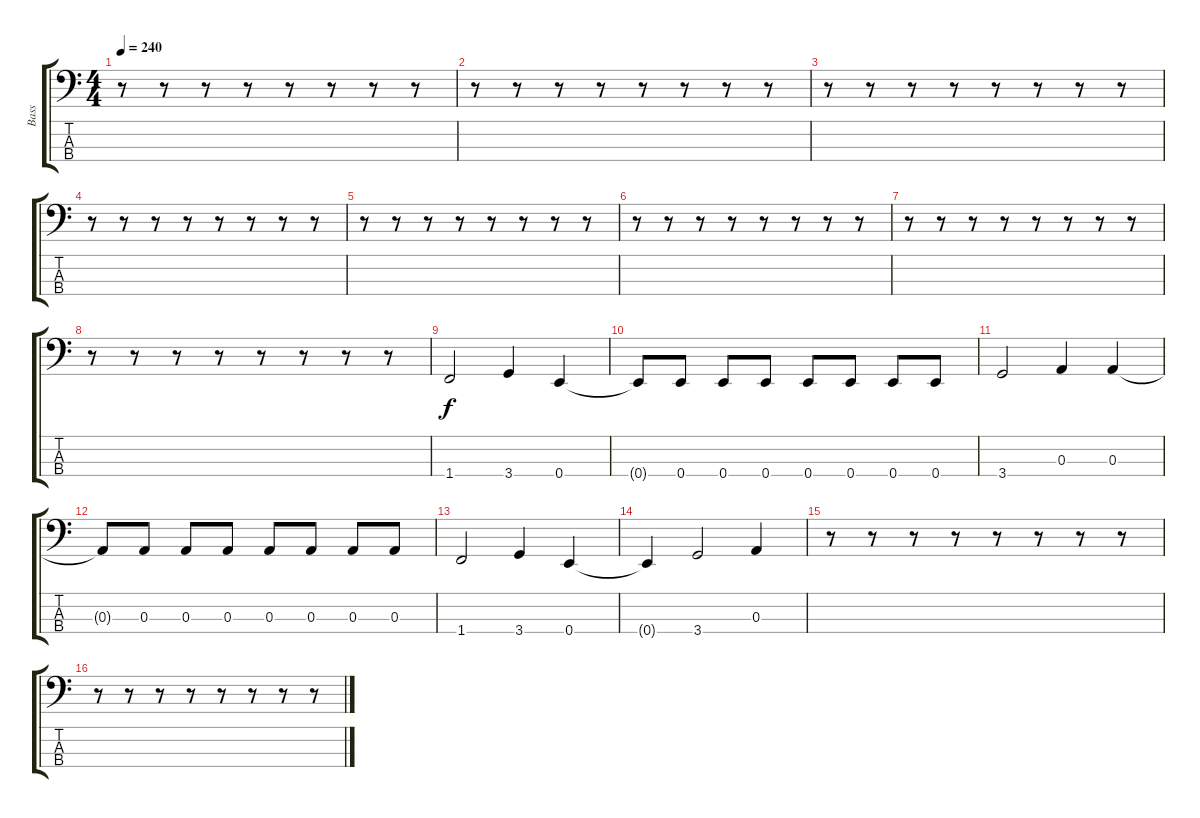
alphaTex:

\track ("Bass" "Bass") {instrument electricbassfinger}
\staff {score tabs}
\tuning (G2 D2 A1 E1) {hide}
\ts (4 4)
\tempo 240
\clef f4
\ks c
r.8{dy f} r.8 r.8 r.8 r.8 r.8 r.8 r.8 |
r.8 r.8 r.8 r.8 r.8 r.8 r.8 r.8 |
r.8 r.8 r.8 r.8 r.8 r.8 r.8 r.8 |
r.8 r.8 r.8 r.8 r.8 r.8 r.8 r.8 |
r.8 r.8 r.8 r.8 r.8 r.8 r.8 r.8 |
r.8 r.8 r.8 r.8 r.8 r.8 r.8 r.8 |
r.8 r.8 r.8 r.8 r.8 r.8 r.8 r.8 |
r.8 r.8 r.8 r.8 r.8 r.8 r.8 r.8 |
1.4.2 3.4.4 0.4.4 |
0.4{t}.8 0.4.8 0.4.8 0.4.8 0.4.8 0.4.8 0.4.8 0.4.8 |
3.4.2 0.3.4 0.3.4 |
0.3{t}.8 0.3.8 0.3.8 0.3.8 0.3.8 0.3.8 0.3.8 0.3.8 |
1.4.2 3.4.4 0.4.4 |
0.4{t}.4 3.4.2 0.3.4 |
r.8 r.8 r.8 r.8 r.8 r.8 r.8 r.8 |
r.8 r.8 r.8 r.8 r.8 r.8 r.8 r.8
